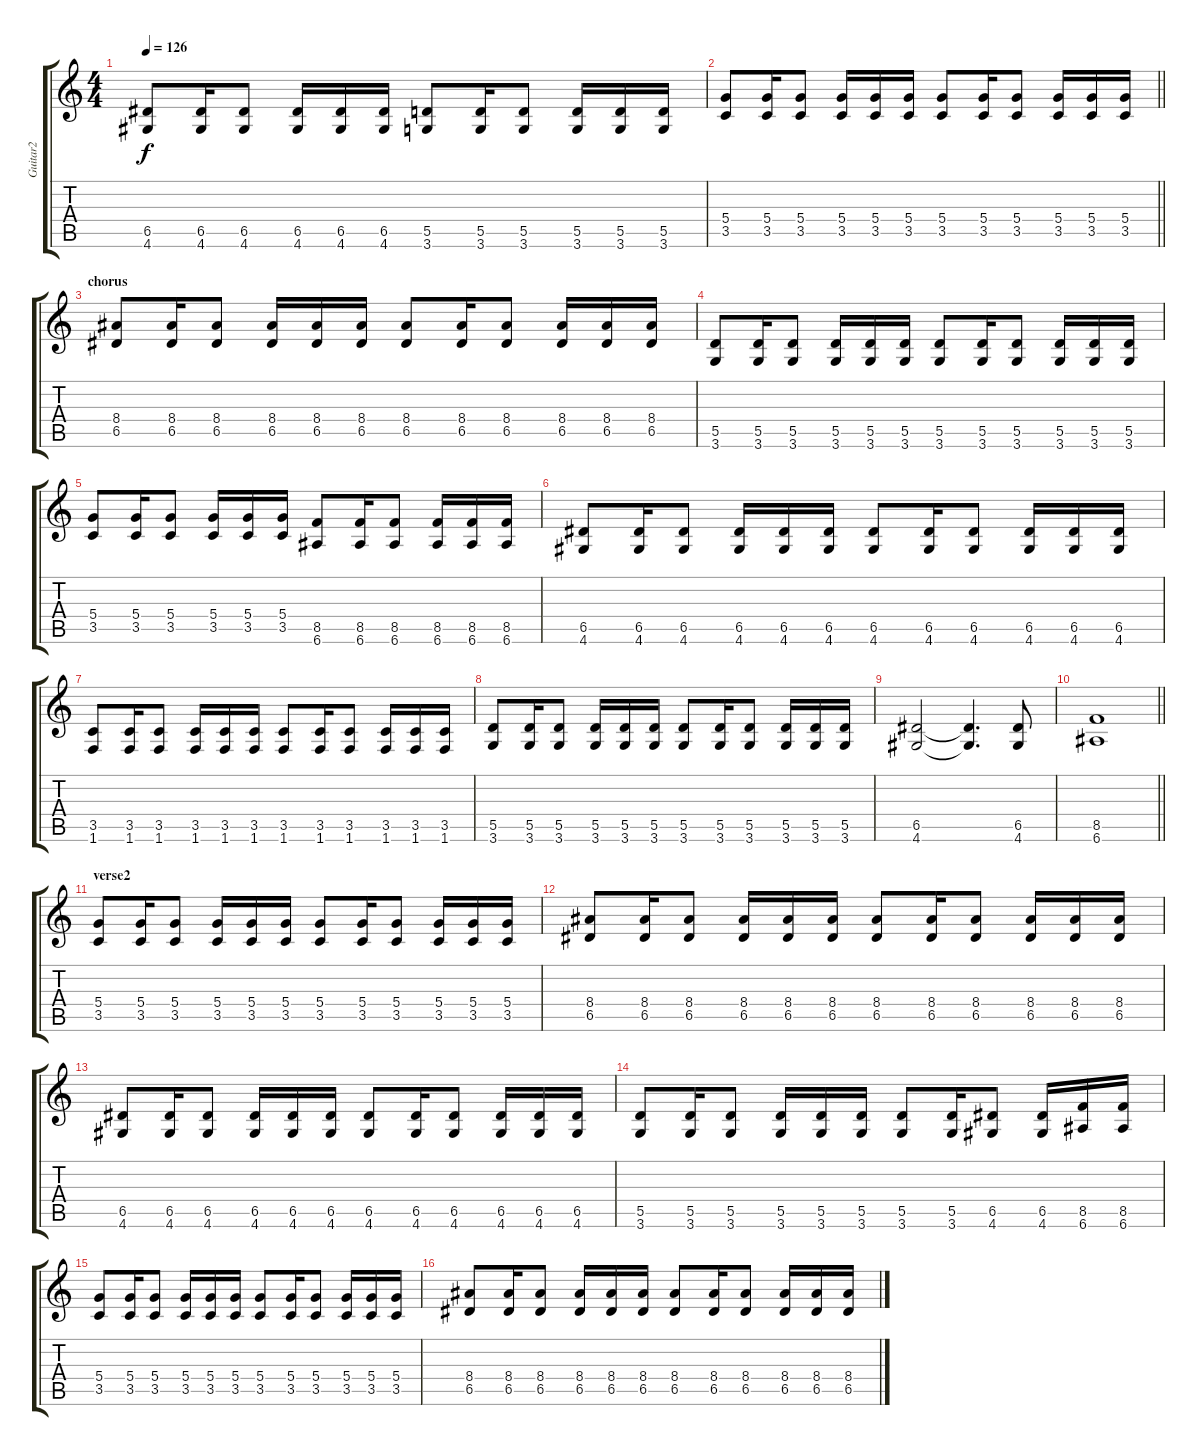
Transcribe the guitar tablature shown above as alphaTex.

\track ("Guitar2" "Guitar2") {instrument overdrivenguitar}
\staff {score tabs}
\tuning (E4 B3 G3 D3 A2 E2) {hide}
\ts (4 4)
\tempo 126
\clef g2
\ks c
(6.5 4.6).8{dy f} (6.5 4.6).16 (6.5 4.6).8 (6.5 4.6).16 (6.5 4.6).16 (6.5 4.6).16 (5.5 3.6).8 (5.5 3.6).16 (5.5 3.6).8 (5.5 3.6).16 (5.5 3.6).16 (5.5 3.6).16 |
\barLineRight lightlight
(5.4 3.5).8 (5.4 3.5).16 (5.4 3.5).8 (5.4 3.5).16 (5.4 3.5).16 (5.4 3.5).16 (5.4 3.5).8 (5.4 3.5).16 (5.4 3.5).8 (5.4 3.5).16 (5.4 3.5).16 (5.4 3.5).16 |
\section ("" "chorus")
(8.4 6.5).8 (8.4 6.5).16 (8.4 6.5).8 (8.4 6.5).16 (8.4 6.5).16 (8.4 6.5).16 (8.4 6.5).8 (8.4 6.5).16 (8.4 6.5).8 (8.4 6.5).16 (8.4 6.5).16 (8.4 6.5).16 |
(5.5 3.6).8 (5.5 3.6).16 (5.5 3.6).8 (5.5 3.6).16 (5.5 3.6).16 (5.5 3.6).16 (5.5 3.6).8 (5.5 3.6).16 (5.5 3.6).8 (5.5 3.6).16 (5.5 3.6).16 (5.5 3.6).16 |
(5.4 3.5).8 (5.4 3.5).16 (5.4 3.5).8 (5.4 3.5).16 (5.4 3.5).16 (5.4 3.5).16 (8.5 6.6).8 (8.5 6.6).16 (8.5 6.6).8 (8.5 6.6).16 (8.5 6.6).16 (8.5 6.6).16 |
(6.5 4.6).8 (6.5 4.6).16 (6.5 4.6).8 (6.5 4.6).16 (6.5 4.6).16 (6.5 4.6).16 (6.5 4.6).8 (6.5 4.6).16 (6.5 4.6).8 (6.5 4.6).16 (6.5 4.6).16 (6.5 4.6).16 |
(3.5 1.6).8 (3.5 1.6).16 (3.5 1.6).8 (3.5 1.6).16 (3.5 1.6).16 (3.5 1.6).16 (3.5 1.6).8 (3.5 1.6).16 (3.5 1.6).8 (3.5 1.6).16 (3.5 1.6).16 (3.5 1.6).16 |
(5.5 3.6).8 (5.5 3.6).16 (5.5 3.6).8 (5.5 3.6).16 (5.5 3.6).16 (5.5 3.6).16 (5.5 3.6).8 (5.5 3.6).16 (5.5 3.6).8 (5.5 3.6).16 (5.5 3.6).16 (5.5 3.6).16 |
(6.5 4.6).2 (6.5{t} 4.6{t}).4{d} (6.5 4.6).8 |
\barLineRight lightlight
(8.5 6.6).1 |
\section ("" "verse2")
(5.4 3.5).8 (5.4 3.5).16 (5.4 3.5).8 (5.4 3.5).16 (5.4 3.5).16 (5.4 3.5).16 (5.4 3.5).8 (5.4 3.5).16 (5.4 3.5).8 (5.4 3.5).16 (5.4 3.5).16 (5.4 3.5).16 |
(8.4 6.5).8 (8.4 6.5).16 (8.4 6.5).8 (8.4 6.5).16 (8.4 6.5).16 (8.4 6.5).16 (8.4 6.5).8 (8.4 6.5).16 (8.4 6.5).8 (8.4 6.5).16 (8.4 6.5).16 (8.4 6.5).16 |
(6.5 4.6).8 (6.5 4.6).16 (6.5 4.6).8 (6.5 4.6).16 (6.5 4.6).16 (6.5 4.6).16 (6.5 4.6).8 (6.5 4.6).16 (6.5 4.6).8 (6.5 4.6).16 (6.5 4.6).16 (6.5 4.6).16 |
(5.5 3.6).8 (5.5 3.6).16 (5.5 3.6).8 (5.5 3.6).16 (5.5 3.6).16 (5.5 3.6).16 (5.5 3.6).8 (5.5 3.6).16 (6.5 4.6).8 (6.5 4.6).16 (8.5 6.6).16 (8.5 6.6).16 |
(5.4 3.5).8 (5.4 3.5).16 (5.4 3.5).8 (5.4 3.5).16 (5.4 3.5).16 (5.4 3.5).16 (5.4 3.5).8 (5.4 3.5).16 (5.4 3.5).8 (5.4 3.5).16 (5.4 3.5).16 (5.4 3.5).16 |
(8.4 6.5).8 (8.4 6.5).16 (8.4 6.5).8 (8.4 6.5).16 (8.4 6.5).16 (8.4 6.5).16 (8.4 6.5).8 (8.4 6.5).16 (8.4 6.5).8 (8.4 6.5).16 (8.4 6.5).16 (8.4 6.5).16
